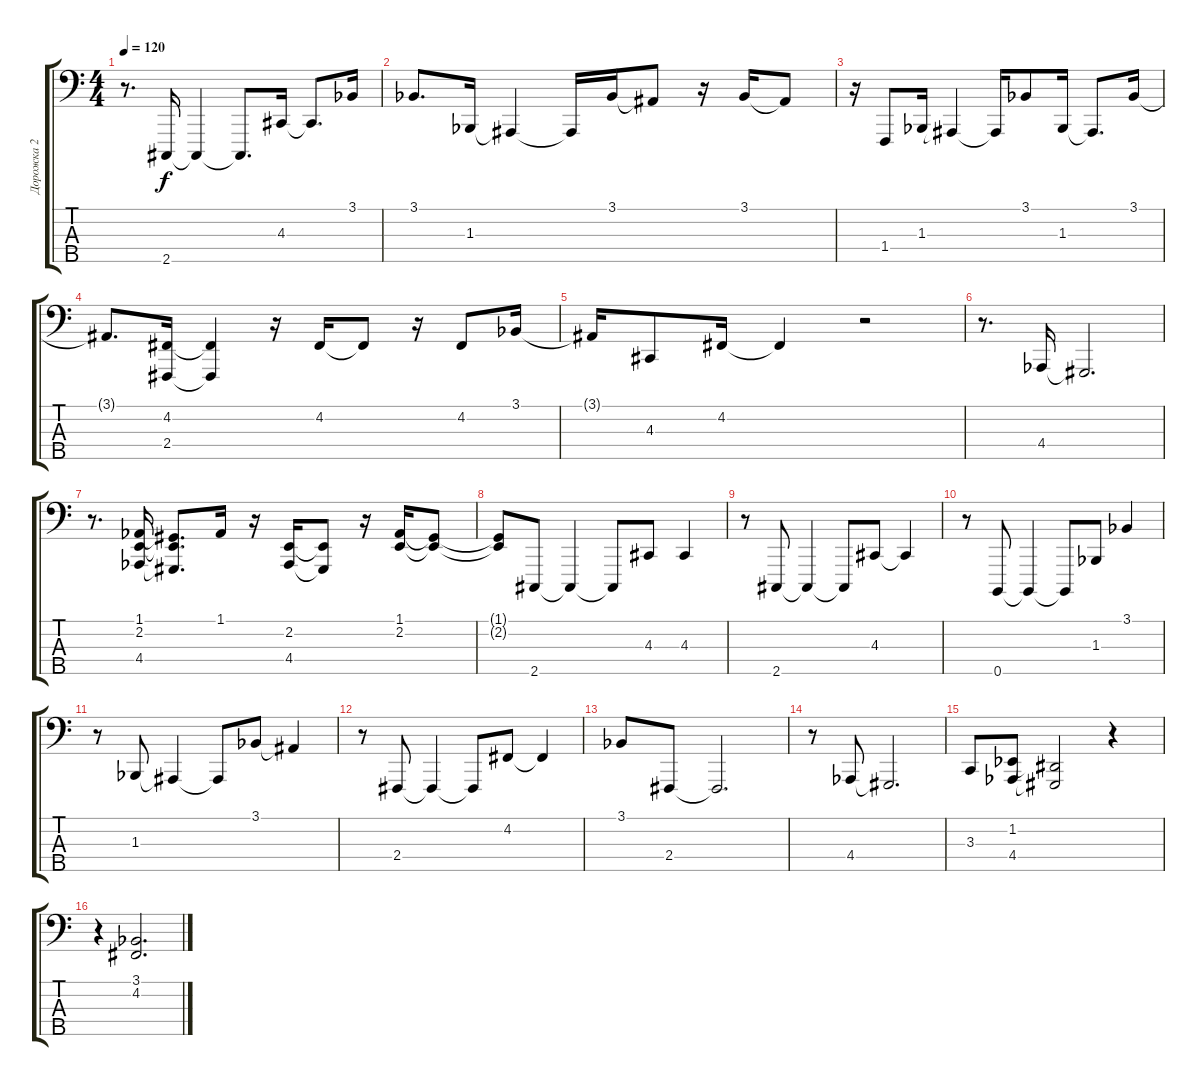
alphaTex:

\track ("Дорожка 2" "Дорожка 2") {instrument acousticgrandpiano}
\staff {score tabs}
\tuning (G2 D2 A1 E1 B0) {hide}
\ts (4 4)
\tempo 120
\clef f4
\ks c
r.8{d dy f} 2.5.16 2.5{t}.4 2.5{t}.8{d} 4.3.16 4.3{t}.8{d} 3.1{acc b}.16 |
3.1{acc b}.8{d} 1.3{acc b}.16 1.3{t}.4 1.3{t}.16 3.1{acc b}.16 3.1{t}.8 r.16 3.1{acc b}.16 3.1{t}.8 |
r.16 1.4.8 1.3{acc b}.16 1.3{t}.4 1.3{t}.16 3.1{acc b}.8 1.3{acc b}.16 1.3{t}.8{d} 3.1{acc b}.16 |
3.1{t}.8{d} (4.2 2.4).16 (4.2{t} 2.4{t}).4 r.16 4.2.16 4.2{t}.8 r.16 4.2.8 3.1{acc b}.16 |
3.1{t}.16 4.3.8 4.2.16 4.2{t}.4 r.2 |
r.8{d} 4.4{acc b}.16 4.4{t}.2{d} |
r.8{d} (1.1{acc b} 2.2 4.4{acc b}).16 (1.1{t} 2.2{t} 4.4{t}).8{d} 1.1{acc b}.16 r.16 (2.2 4.4{acc b}).16 (2.2{t} 4.4{t}).8 r.16 (1.1{acc b} 2.2).16 (1.1{t} 2.2{t}).8 |
(1.1{t} 2.2{t}).8 2.5.8 2.5{t}.4 2.5{t}.8 4.3.8 4.3.4 |
r.8 2.5.8 2.5{t}.4 2.5{t}.8 4.3.8 4.3{t}.4 |
r.8 0.5.8 0.5{t}.4 0.5{t}.8 1.3{acc b}.8 3.1{acc b}.4 |
r.8 1.3{acc b}.8 1.3{t}.4 1.3{t}.8 3.1{acc b}.8 3.1{t}.4 |
r.8 2.4.8 2.4{t}.4 2.4{t}.8 4.2.8 4.2{t}.4 |
3.1{acc b}.8 2.4.8 2.4{t}.2{d} |
r.8 4.4{acc b}.8 4.4{t}.2{d} |
3.3.8 (1.2{acc b} 4.4{acc b}).8 (1.2{t} 4.4{t}).2 r.4 |
r.4 (3.1{acc b} 4.2).2{d}
